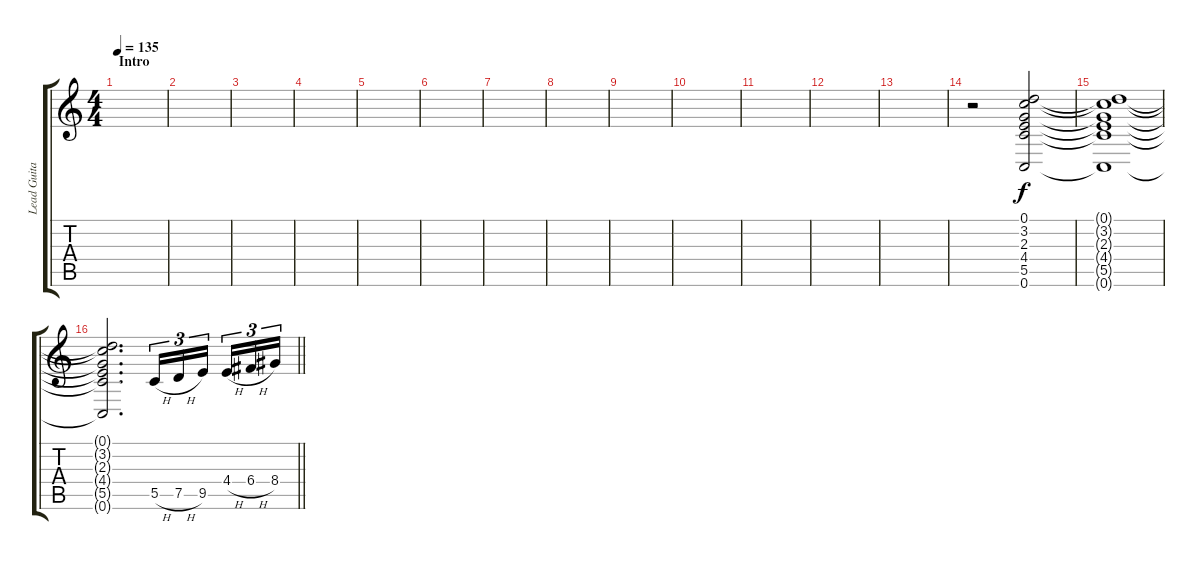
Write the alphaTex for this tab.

\track ("Lead Guitar 1" "Lead Guita") {instrument distortionguitar}
\staff {score tabs}
\tuning (D4 A3 F3 C3 G2 C2) {hide}
\ts (4 4)
\section ("" "Intro")
\tempo 135
\clef g2
\ks c
|
|
|
|
|
|
|
|
|
|
|
|
|
r.2{volume 0} (0.1 3.2 2.3 4.4 5.5 0.6).2{volume 13} |
(0.1{t} 3.2{t} 2.3{t} 4.4{t} 5.5{t} 0.6{t}).1 |
\barLineRight lightlight
(0.1{t} 3.2{t} 2.3{t} 4.4{t} 5.5{t} 0.6{t}).2{d} 5.5{h}.16{tu (3 2)} 7.5{h}.16{tu (3 2)} 9.5.16{tu (3 2) beam splitsecondary} 4.4{h}.16{tu (3 2)} 6.4{h}.16{tu (3 2)} 8.4.16{tu (3 2)}
